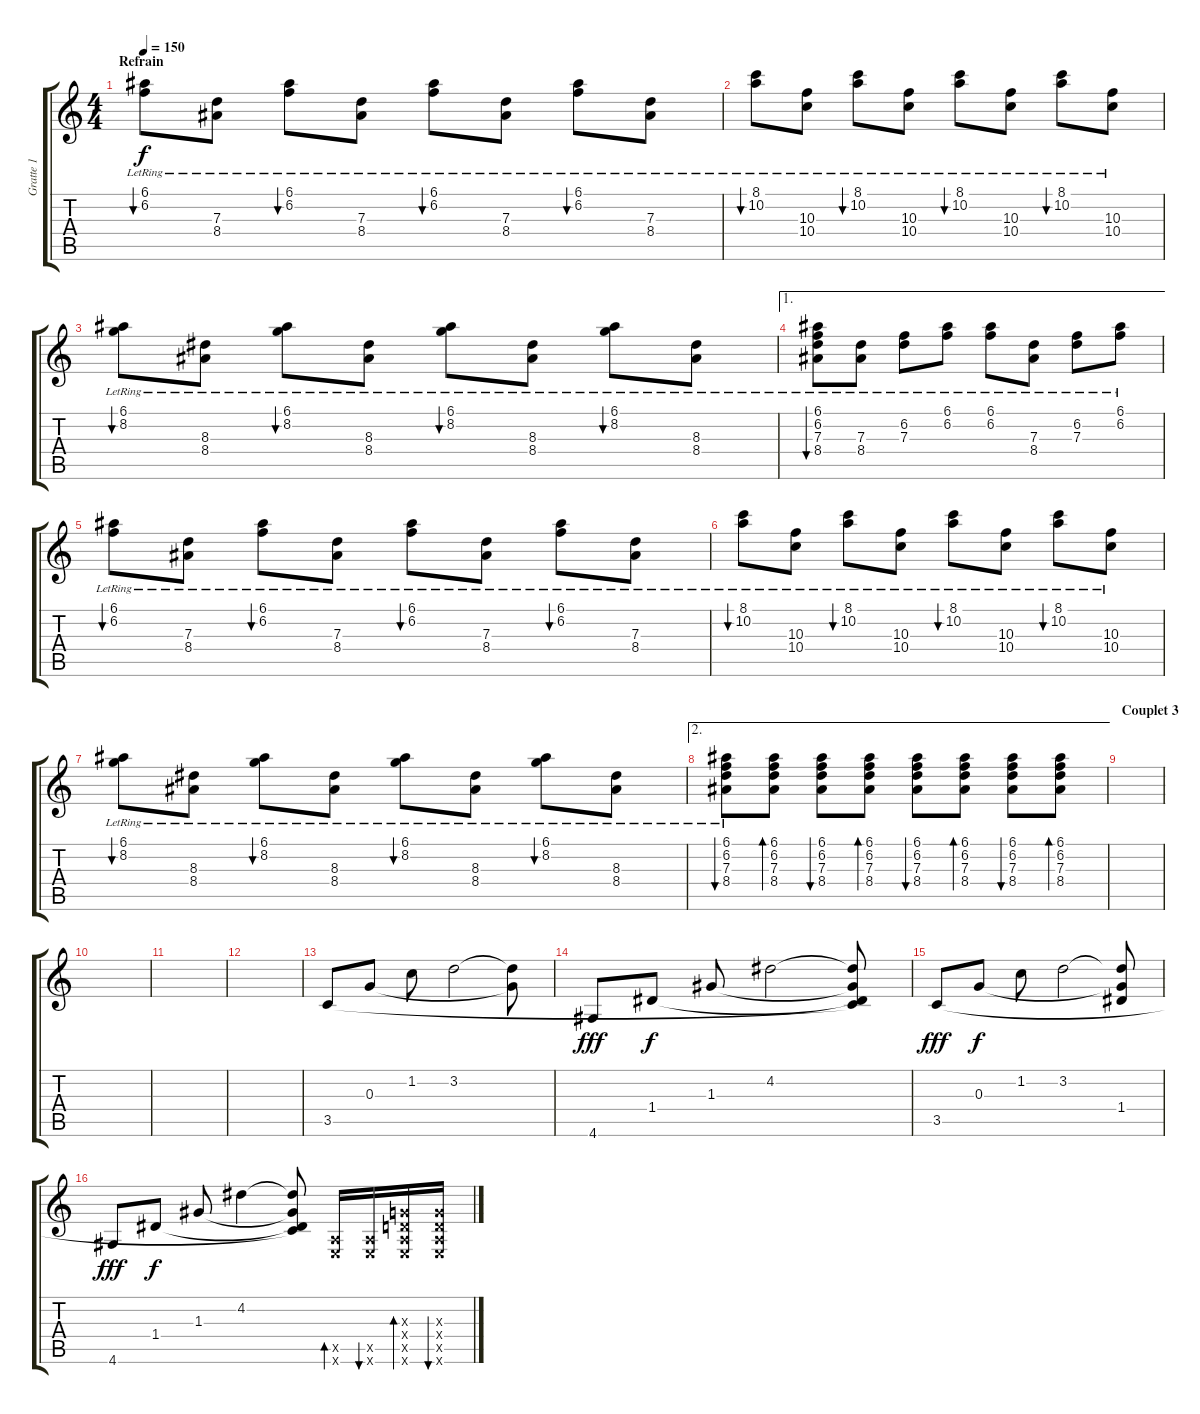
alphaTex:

\track ("Gratte 1" "Gratte 1") {instrument acousticguitarsteel}
\staff {score tabs}
\tuning (E4 B3 G3 D3 A2 E2) {hide}
\ts (4 4)
\section ("" "Refrain")
\tempo 150
\clef g2
\ks c
(6.1{lr} 6.2{lr}).8{bu 240 dy f} (7.3{lr} 8.4{lr}).8 (6.1{lr} 6.2{lr}).8{bu 240} (7.3{lr} 8.4{lr}).8 (6.1{lr} 6.2{lr}).8{bu 240} (7.3{lr} 8.4{lr}).8 (6.1{lr} 6.2{lr}).8{bu 240} (7.3{lr} 8.4{lr}).8 |
(8.1{lr} 10.2{lr}).8{bu 240} (10.3{lr} 10.4{lr}).8 (8.1{lr} 10.2{lr}).8{bu 240} (10.3{lr} 10.4{lr}).8 (8.1{lr} 10.2{lr}).8{bu 240} (10.3{lr} 10.4{lr}).8 (8.1{lr} 10.2{lr}).8{bu 240} (10.3{lr} 10.4{lr}).8 |
(6.1{lr} 8.2{lr}).8{bu 240} (8.3{lr} 8.4{lr}).8 (6.1{lr} 8.2{lr}).8{bu 240} (8.3{lr} 8.4{lr}).8 (6.1{lr} 8.2{lr}).8{bu 240} (8.3{lr} 8.4{lr}).8 (6.1{lr} 8.2{lr}).8{bu 240} (8.3{lr} 8.4{lr}).8 |
\ae 1
(6.1{lr} 6.2{lr} 7.3{lr} 8.4{lr}).8{bu 480} (7.3{lr} 8.4).8 (6.2{lr} 7.3{lr}).8 (6.1{lr} 6.2{lr}).8 (6.1{lr} 6.2{lr}).8 (7.3{lr} 8.4{lr}).8 (6.2{lr} 7.3{lr}).8 (6.1{lr} 6.2{lr}).8 |
(6.1{lr} 6.2{lr}).8{bu 240} (7.3{lr} 8.4{lr}).8 (6.1{lr} 6.2{lr}).8{bu 240} (7.3{lr} 8.4{lr}).8 (6.1{lr} 6.2{lr}).8{bu 240} (7.3{lr} 8.4{lr}).8 (6.1{lr} 6.2{lr}).8{bu 240} (7.3{lr} 8.4{lr}).8 |
(8.1{lr} 10.2{lr}).8{bu 240} (10.3{lr} 10.4{lr}).8 (8.1{lr} 10.2{lr}).8{bu 240} (10.3{lr} 10.4{lr}).8 (8.1{lr} 10.2{lr}).8{bu 240} (10.3{lr} 10.4{lr}).8 (8.1{lr} 10.2{lr}).8{bu 240} (10.3{lr} 10.4{lr}).8 |
(6.1{lr} 8.2{lr}).8{bu 240} (8.3{lr} 8.4{lr}).8 (6.1{lr} 8.2{lr}).8{bu 240} (8.3{lr} 8.4{lr}).8 (6.1{lr} 8.2{lr}).8{bu 240} (8.3{lr} 8.4{lr}).8 (6.1{lr} 8.2{lr}).8{bu 240} (8.3{lr} 8.4{lr}).8 |
\ae 2
(6.1{lr} 6.2{lr} 7.3{lr} 8.4{lr}).8{bu 480} (6.1 6.2 7.3 8.4).8{bd 480} (6.1 6.2 7.3 8.4).8{bu 480} (6.1 6.2 7.3 8.4).8{bd 480} (6.1 6.2 7.3 8.4).8{bu 480} (6.1 6.2 7.3 8.4).8{bd 480} (6.1 6.2 7.3 8.4).8{bu 480} (6.1 6.2 7.3 8.4).8{bd 480} |
\section ("" "Couplet 3")
|
|
|
|
3.5.8 0.3.8 1.2.8 3.2.2 (3.2{t} 0.3{t}).8 |
4.6.8{dy fff} 1.4.8{dy f} 1.3.8 4.2.2 (4.2{t} 1.3{t} 1.4{t} 3.5{t}).8 |
3.5.8{dy fff volume 14} 0.3.8{dy f} 1.2.8 3.2.2 (3.2{t} 0.3{t} 1.4).8 |
4.6.8{dy fff} 1.4.8{dy f} 1.3.8 4.2.4 (4.2{t} 1.3{t} 1.4{t} 3.5{t}).8 (0.5{x} 0.6{x}).16{bd 60} (0.5{x} 0.6{x}).16{bu 60} (0.3{x} 0.4{x} 0.5{x} 0.6{x}).16{bd 30} (0.3{x} 0.4{x} 0.5{x} 0.6{x}).16{bu 30}
